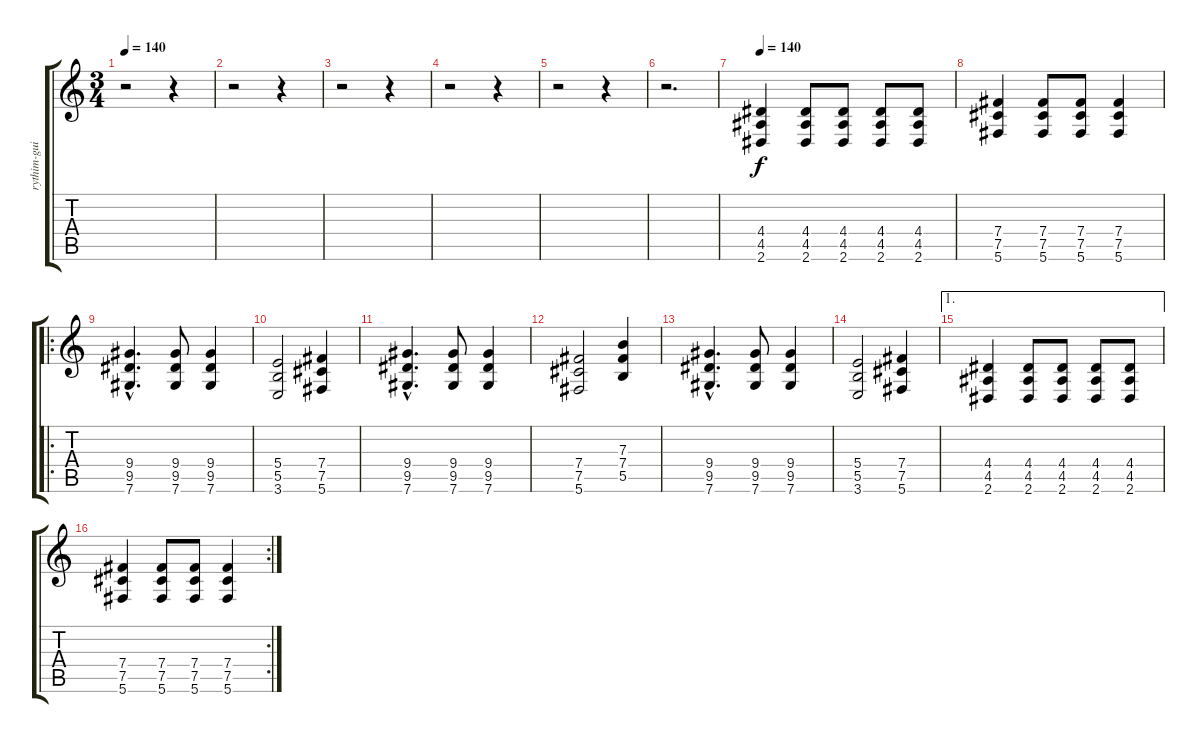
\track ("rythim-guitar" "rythim-gui") {instrument distortionguitar}
\staff {score tabs}
\tuning (Db4 Ab3 E3 B2 Gb2 Db2) {hide}
\ts (3 4)
\tempo 140
\tempo 120
\tempo 140
\clef g2
\ks c
r.2{dy f instrument distortionguitar} r.4 |
r.2 r.4 |
r.2 r.4 |
r.2 r.4 |
r.2 r.4 |
r.2{d} |
\tempo 140
(4.4 4.5 2.6).4{balance 16} (4.4 4.5 2.6).8 (4.4 4.5 2.6).8 (4.4 4.5 2.6).8 (4.4 4.5 2.6).8 |
(7.4 7.5 5.6).4 (7.4 7.5 5.6).8 (7.4 7.5 5.6).8 (7.4 7.5 5.6).4 |
\ro
(9.4{hac} 9.5{hac} 7.6{hac}).4{d balance 8} (9.4 9.5 7.6).8 (9.4 9.5 7.6).4 |
(5.4 5.5 3.6).2 (7.4 7.5 5.6).4 |
(9.4{hac} 9.5{hac} 7.6{hac}).4{d} (9.4 9.5 7.6).8 (9.4 9.5 7.6).4 |
(7.4 7.5 5.6).2 (7.3 7.4 5.5).4 |
(9.4{hac} 9.5{hac} 7.6{hac}).4{d} (9.4 9.5 7.6).8 (9.4 9.5 7.6).4 |
(5.4 5.5 3.6).2 (7.4 7.5 5.6).4 |
\ae 1
(4.4 4.5 2.6).4 (4.4 4.5 2.6).8 (4.4 4.5 2.6).8 (4.4 4.5 2.6).8 (4.4 4.5 2.6).8 |
\rc 2
(7.4 7.5 5.6).4 (7.4 7.5 5.6).8 (7.4 7.5 5.6).8 (7.4 7.5 5.6).4
